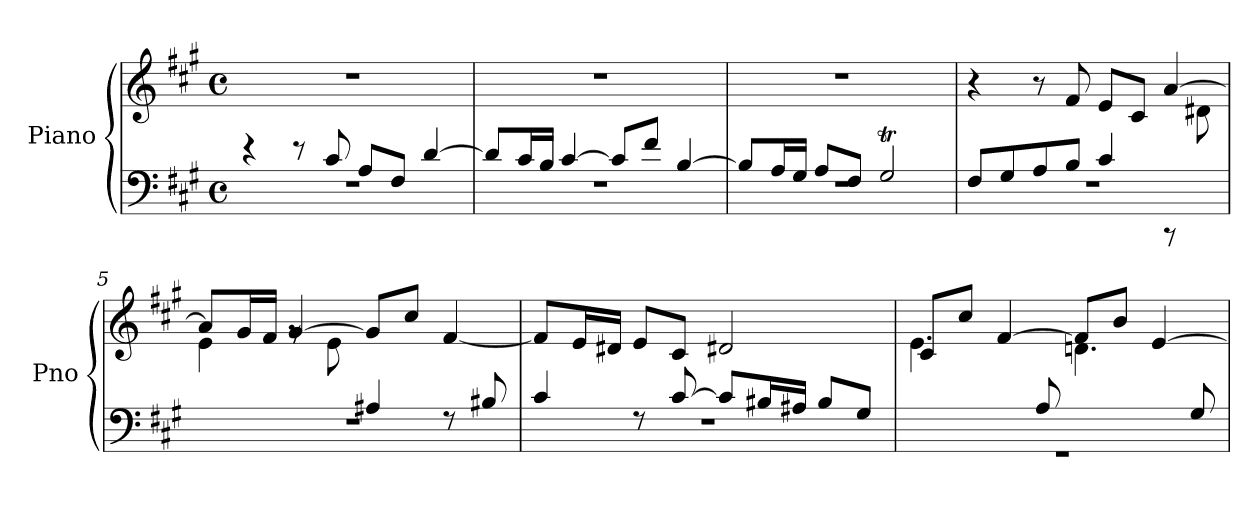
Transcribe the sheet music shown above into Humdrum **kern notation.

**kern	**kern
*part1	*part1
*staff2	*staff1
*I"Piano	*
*I'Pno	*
*clefF4	*clefG2
*k[f#c#g#]	*k[f#c#g#]
*M4/4	*M4/4
*met(c)	*met(c)
=1	=1
*^	*
4r	1rF	1r
8r	.	.
8c#/	.	.
8A/L	.	.
8F#/J	.	.
[4d/	.	.
=2	=2	=2
8d/L]	1rF	1r
16c#/L	.	.
16B/JJ	.	.
[4c#/	.	.
8c#/L]	.	.
8f#/J	.	.
[4B/	.	.
=3	=3	=3
8B/L]	1rF	1r
16A/L	.	.
16G#/JJ	.	.
8A/L	.	.
8F#/J	.	.
2G#t/	.	.
=4	=4	=4
*	*	*^
8F#/L	1rF	4r	2..ryy
8G#/	.	.	.
8A/	.	8r	.
8B/J	.	8f#/	.
4c#/	.	8e/L	.
.	.	8c#/J	.
8rCC	.	[4a/	.
8ryy	.	.	8d#X\
=5	=5	=5	=5
2ryy	1rF	8a/L]	4e\
.	.	16g#/L	.
.	.	16f#/JJ	.
.	.	[4g#/	8rg
.	.	.	8e\
4A#X/	.	8g#/L]	2ryy
.	.	8cc#/J	.
8rF	.	[4f#/	.
8B#X/	.	.	.
*	*	*v	*v
!!LO:LB:g=z
=6	=6	=6
4c#/	1rF	8f#/L]
.	.	16e/L
.	.	16d#X/JJ
8rF	.	8e/L
[8c#/	.	8c#/J
8c#/L]	.	2d#X/
16B#X/L	.	.
16A#X/JJ	.	.
8B#/L	.	.
8G#/J	.	.
=7	=7	=7
*	*	*^
4.ryy	1rGG	8c#/L	4.e\
.	.	8cc#/J	.
.	.	[4f#/	.
8A/	.	.	8ryy
4.ryy	.	8f#/L]	4.dn\
.	.	8b/J	.
.	.	[4e/	.
8G#/	.	.	8ryy
*v	*v	*	*
*	*v	*v
=	=
*-	*-
